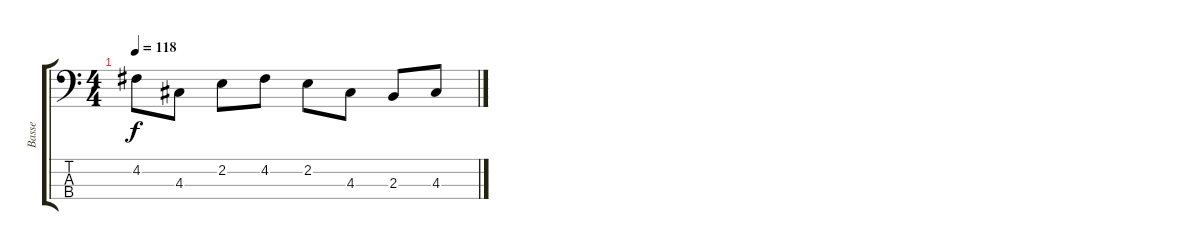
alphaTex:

\track ("Basse" "Basse") {instrument fretlessbass}
\staff {score tabs}
\tuning (G2 D2 A1 E1) {hide}
\ts (4 4)
\tempo 118
\clef f4
\ks c
4.2.8{dy f} 4.3.8 2.2.8 4.2.8 2.2.8 4.3.8 2.3.8 4.3.8
